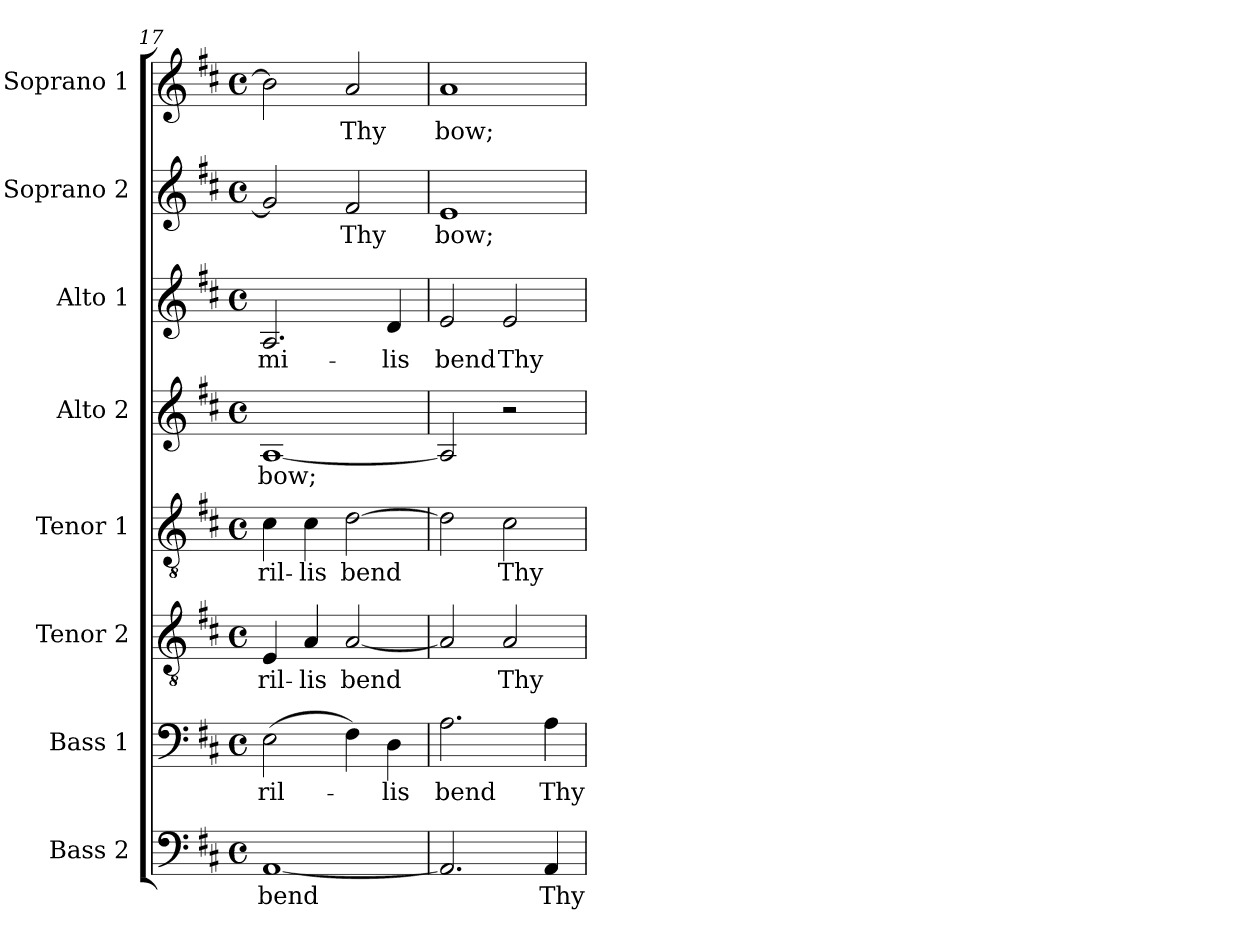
**kern	**text	**kern	**text	**kern	**text	**kern	**text	**kern	**text	**kern	**text	**kern	**text	**kern	**text
*part8	*part8	*part7	*part7	*part6	*part6	*part5	*part5	*part4	*part4	*part3	*part3	*part2	*part2	*part1	*part1
*staff8	*staff8	*staff7	*staff7	*staff6	*staff6	*staff5	*staff5	*staff4	*staff4	*staff3	*staff3	*staff2	*staff2	*staff1	*staff1
*I"Bass 2	*	*I"Bass 1	*	*I"Tenor 2	*	*I"Tenor 1	*	*I"Alto 2	*	*I"Alto 1	*	*I"Soprano 2	*	*I"Soprano 1	*
*I'B2.	*	*I'B1.	*	*I'T2.	*	*I'T1.	*	*I'A2.	*	*I'A1.	*	*I'S2.	*	*I'S1.	*
*clefF4	*	*clefF4	*	*clefGv2	*	*clefGv2	*	*clefG2	*	*clefG2	*	*clefG2	*	*clefG2	*
*	*	*	*	*ITrd7c12	*	*ITrd7c12	*	*	*	*	*	*	*	*	*
*k[f#c#]	*	*k[f#c#]	*	*k[f#c#]	*	*k[f#c#]	*	*k[f#c#]	*	*k[f#c#]	*	*k[f#c#]	*	*k[f#c#]	*
*D:	*	*D:	*	*D:	*	*D:	*	*D:	*	*D:	*	*D:	*	*D:	*
*M4/4	*	*M4/4	*	*M4/4	*	*M4/4	*	*M4/4	*	*M4/4	*	*M4/4	*	*M4/4	*
*met(c)	*	*met(c)	*	*met(c)	*	*met(c)	*	*met(c)	*	*met(c)	*	*met(c)	*	*met(c)	*
=17	=17	=17	=17	=17	=17	=17	=17	=17	=17	=17	=17	=17	=17	=17	=17
!	!LO:LY:b:color=#000000	!	!	!	!	!	!	!	!	!	!	!	!	!	!
!	!	!	!LO:LY:b:color=#000000	!	!	!	!	!	!	!	!	!	!	!	!
!	!	!	!	!	!LO:LY:b:color=#000000	!	!	!	!	!	!	!	!	!	!
!	!	!	!	!	!	!	!LO:LY:b:color=#000000	!	!	!	!	!	!	!	!
!	!	!	!	!	!	!	!	!	!LO:LY:b:color=#000000	!	!	!	!	!	!
!	!	!	!	!	!	!	!	!	!	!	!LO:LY:b:color=#000000	!	!	!	!
[1AAi	bend	(2Ei\	-ril-	4EEi/	-ril-	4C#i\	-ril-	[1Ai	bow;	2.Ai/	-mi-	2gi/]	.	2bi\]	.
!	!	!	!	!	!LO:LY:b:color=#000000	!	!	!	!	!	!	!	!	!	!
!	!	!	!	!	!	!	!LO:LY:b:color=#000000	!	!	!	!	!	!	!	!
.	.	.	.	4AAi/	-lis	4C#i\	-lis	.	.	.	.	.	.	.	.
!	!	!	!	!	!LO:LY:b:color=#000000	!	!	!	!	!	!	!	!	!	!
!	!	!	!	!	!	!	!LO:LY:b:color=#000000	!	!	!	!	!	!	!	!
!	!	!	!	!	!	!	!	!	!	!	!	!	!LO:LY:b:color=#000000	!	!
!	!	!	!	!	!	!	!	!	!	!	!	!	!	!	!LO:LY:b:color=#000000
.	.	4F#i\)	.	[2AAi/	bend	[2Di\	bend	.	.	.	.	2f#i/	Thy	2ai/	Thy
!	!	!	!LO:LY:b:color=#000000	!	!	!	!	!	!	!	!	!	!	!	!
!	!	!	!	!	!	!	!	!	!	!	!LO:LY:b:color=#000000	!	!	!	!
.	.	4Di\	-lis	.	.	.	.	.	.	4di/	-lis	.	.	.	.
=18	=18	=18	=18	=18	=18	=18	=18	=18	=18	=18	=18	=18	=18	=18	=18
!	!	!	!LO:LY:b:color=#000000	!	!	!	!	!	!	!	!	!	!	!	!
!	!	!	!	!	!	!	!	!	!	!	!LO:LY:b:color=#000000	!	!	!	!
!	!	!	!	!	!	!	!	!	!	!	!	!	!LO:LY:b:color=#000000	!	!
!	!	!	!	!	!	!	!	!	!	!	!	!	!	!	!LO:LY:b:color=#000000
2.AAi/]	.	2.Ai\	bend	2AAi/]	.	2Di\]	.	2Ai/]	.	2ei/	bend	1ei	bow;	1ai	bow;
!	!	!	!	!	!LO:LY:b:color=#000000	!	!	!	!	!	!	!	!	!	!
!	!	!	!	!	!	!	!LO:LY:b:color=#000000	!	!	!	!	!	!	!	!
!	!	!	!	!	!	!	!	!	!	!	!LO:LY:b:color=#000000	!	!	!	!
.	.	.	.	2AAi/	Thy	2C#i\	Thy	2r	.	2ei/	Thy	.	.	.	.
!	!LO:LY:b:color=#000000	!	!	!	!	!	!	!	!	!	!	!	!	!	!
!	!	!	!LO:LY:b:color=#000000	!	!	!	!	!	!	!	!	!	!	!	!
4AAi/	Thy	4Ai\	Thy	.	.	.	.	.	.	.	.	.	.	.	.
=	=	=	=	=	=	=	=	=	=	=	=	=	=	=	=
*-	*-	*-	*-	*-	*-	*-	*-	*-	*-	*-	*-	*-	*-	*-	*-
